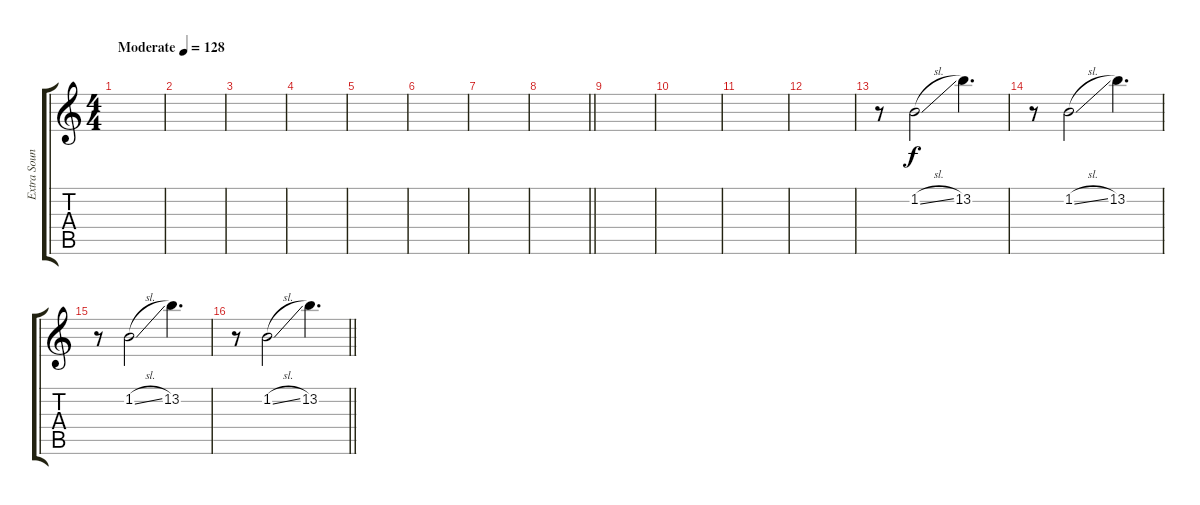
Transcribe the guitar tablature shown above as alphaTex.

\track ("Extra Sounds" "Extra Soun") {instrument distortionguitar}
\staff {score tabs}
\tuning (Eb4 Bb3 Gb3 Db3 Ab2 Db2) {hide}
\ts (4 4)
\tempo (128 "Moderate")
\clef g2
\ks c
|
|
|
|
|
|
|
\barLineRight lightlight
|
\section ("" "")
|
|
|
|
r.8 1.2{sl}.2 13.2.4{d} |
r.8 1.2{sl}.2 13.2.4{d} |
r.8 1.2{sl}.2 13.2.4{d} |
\barLineRight lightlight
r.8 1.2{sl}.2 13.2.4{d}
